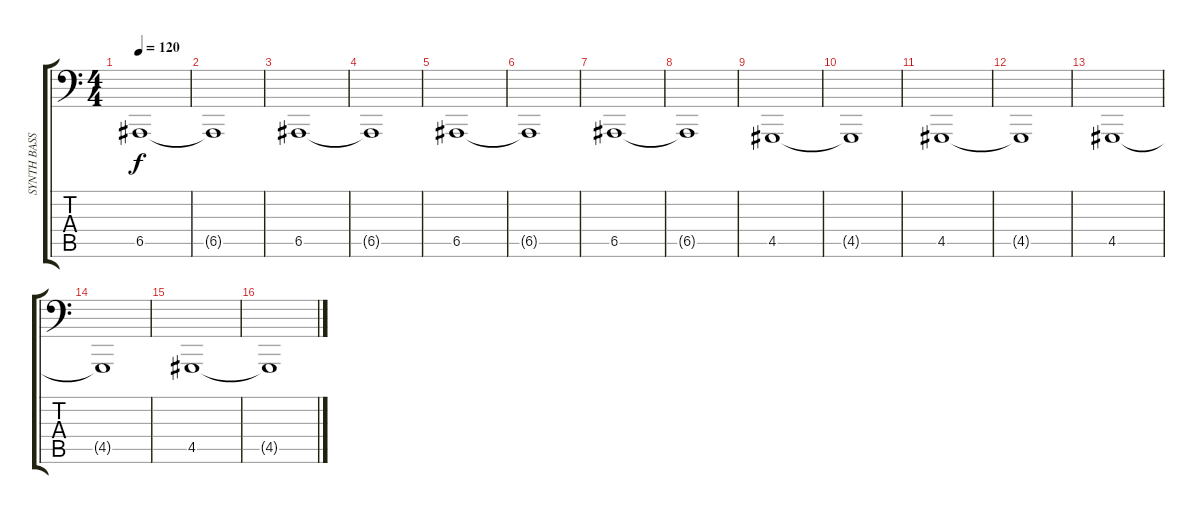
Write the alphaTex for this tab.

\track ("SYNTH BASS" "SYNTH BASS") {instrument lead2sawtooth}
\staff {score tabs}
\tuning (C3 G2 D2 A1 E1 B0) {hide}
\ts (4 4)
\tempo 120
\clef f4
\ks c
6.5.1{dy f} |
6.5{t}.1 |
6.5.1 |
6.5{t}.1 |
6.5.1 |
6.5{t}.1 |
6.5.1 |
6.5{t}.1 |
4.5.1 |
4.5{t}.1 |
4.5.1 |
4.5{t}.1 |
4.5.1 |
4.5{t}.1 |
4.5.1 |
4.5{t}.1
